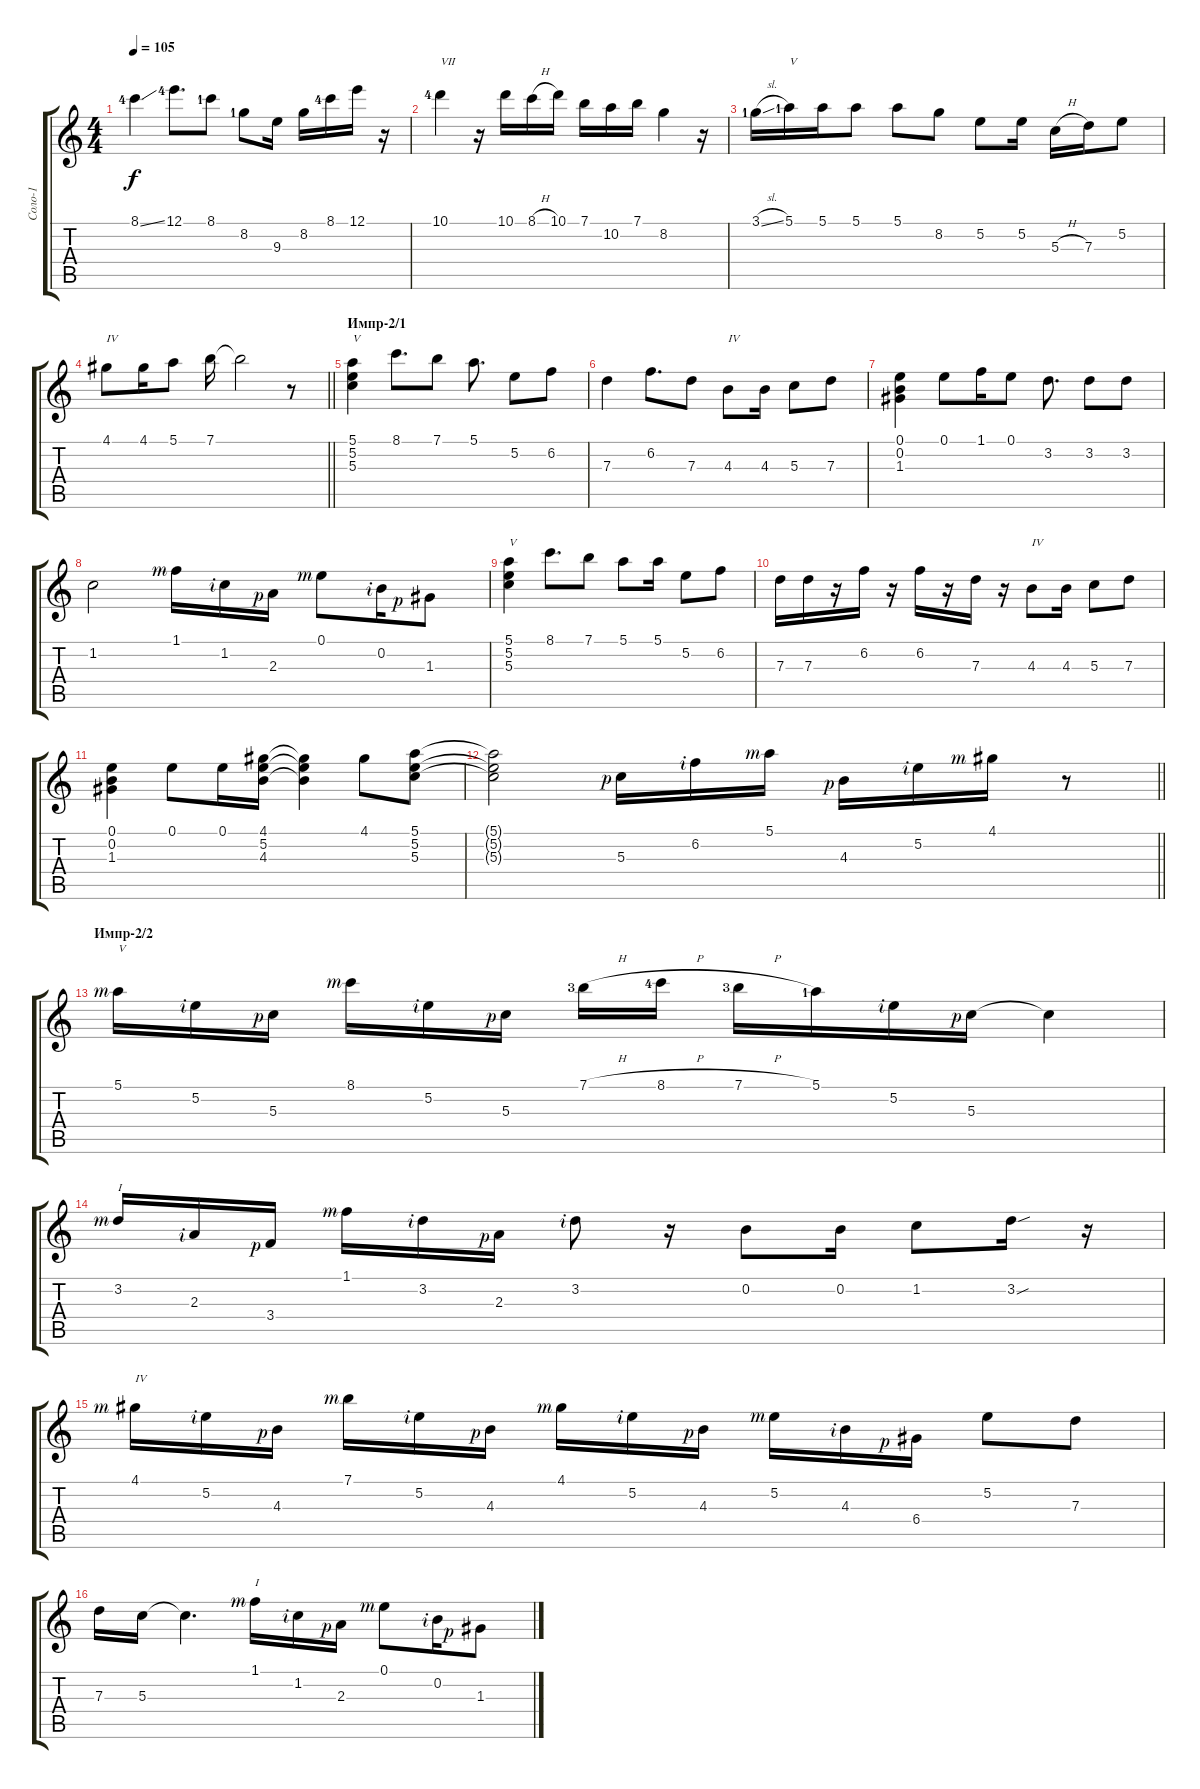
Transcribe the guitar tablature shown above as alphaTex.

\track ("Соло-1" "Соло-1") {instrument acousticguitarsteel}
\staff {score tabs}
\tuning (E4 B3 G3 D3 A2 E2) {hide}
\ts (4 4)
\tempo 105
\clef g2
\ks c
8.1{ss lf 5}.4{dy f} 12.1{lf 5}.8{d} 8.1{lf 2}.8 8.2{lf 2}.8 9.3.16 8.2.16 8.1{lf 5}.16 12.1.16 r.16 |
10.1{lf 5}.4{txt "VII"} r.16 10.1.16 8.1{h}.16 10.1.16 7.1.16 10.2.16 7.1.16 8.2.4 r.16 |
3.1{sl lf 2}.16 5.1{lf 2}.16{txt "V"} 5.1.16 5.1.8 5.1.8 8.2.8 5.2.8 5.2.16 5.3{h}.16 7.3.16 5.2.8 |
\barLineRight lightlight
4.1.8{txt "IV"} 4.1.16 5.1.8 7.1.16 7.1{t}.2 r.8 |
\section ("" "Импр-2/1")
(5.1 5.2 5.3).4{txt "V"} 8.1.8{d} 7.1.8 5.1.8{d} 5.2.8 6.2.8 |
7.3.4 6.2.8{d} 7.3.8 4.3.8{txt "IV"} 4.3.16 5.3.8 7.3.8 |
(0.1 0.2 1.3).4 0.1.8 1.1.16 0.1.8 3.2.8{d} 3.2.8 3.2.8 |
1.2.2 1.1{rf 3}.16 1.2{rf 2}.16 2.3{rf 1}.16{beam split} 0.1{rf 3}.8{beam merge} 0.2{rf 2}.16 1.3{rf 1}.8 |
(5.1 5.2 5.3).4{txt "V"} 8.1.8{d} 7.1.8 5.1.8 5.1.16 5.2.8 6.2.8 |
7.3.16 7.3.16 r.16 6.2.16 r.16 6.2.16 r.16 7.3.16 r.16 4.3.8{txt "IV"} 4.3.16 5.3.8 7.3.8 |
(0.1 0.2 1.3).4 0.1.8 0.1.16 (4.1 5.2 4.3).16 (4.1{t} 5.2{t} 4.3{t}).4 4.1.8 (5.1 5.2 5.3).8 |
\barLineRight lightlight
(5.1{t} 5.2{t} 5.3{t}).2 5.3{rf 1}.16 6.2{rf 2}.16 5.1{rf 3}.16{beam split} 4.3{rf 1}.16{beam merge} 5.2{rf 2}.16 4.1{rf 3}.16 r.8 |
\section ("" "Импр-2/2")
5.1{rf 3}.16{txt "V"} 5.2{rf 2}.16 5.3{rf 1}.16{beam split} 8.1{rf 3}.16{beam merge} 5.2{rf 2}.16 5.3{rf 1}.16{beam split} 7.1{h lf 4}.16 8.1{h lf 5}.16 7.1{h lf 4}.16 5.1{lf 2}.16 5.2{rf 2}.16 5.3{rf 1}.16 5.3{t}.4 |
3.2{rf 3}.16{txt "I"} 2.3{rf 2}.16 3.4{rf 1}.16{beam split} 1.1{rf 3}.16{beam merge} 3.2{rf 2}.16 2.3{rf 1}.16{beam split} 3.2{rf 2}.8 r.16 0.2.8 0.2.16 1.2.8 3.2{sou}.16 r.16 |
4.1{rf 3}.16{txt "IV"} 5.2{rf 2}.16 4.3{rf 1}.16{beam split} 7.1{rf 3}.16{beam merge} 5.2{rf 2}.16 4.3{rf 1}.16{beam split} 4.1{rf 3}.16 5.2{rf 2}.16{beam merge} 4.3{rf 1}.16{beam split} 5.2{rf 3}.16 4.3{rf 2}.16 6.4{rf 1}.16 5.2.8 7.3.8 |
7.3.16 5.3.16 5.3{t}.4{d} 1.1{rf 3}.16{txt "I"} 1.2{rf 2}.16 2.3{rf 1}.16{beam split} 0.1{rf 3}.8{beam merge} 0.2{rf 2}.16 1.3{rf 1}.8
